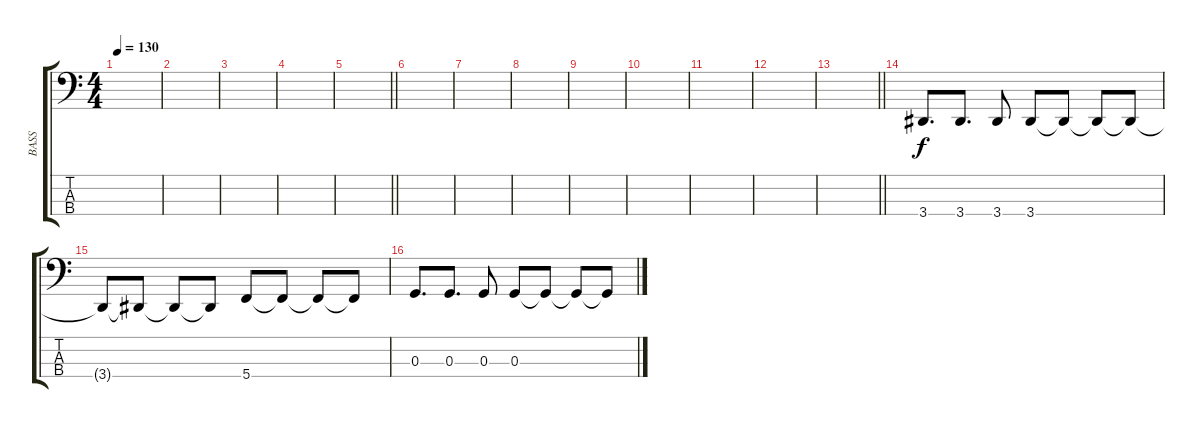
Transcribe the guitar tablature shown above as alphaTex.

\track ("BASS" "BASS") {instrument electricbassfinger}
\staff {score tabs}
\tuning (F2 C2 G1 C1) {hide}
\ts (4 4)
\tempo 130
\clef f4
\ks c
|
|
|
|
\barLineRight lightlight
|
\section ("" "")
|
|
|
|
|
|
|
\barLineRight lightlight
|
\section ("" "")
3.4.8{d} 3.4.8{d} 3.4.8 3.4.8 3.4{t}.8 3.4{t}.8 3.4{t}.8 |
3.4{t}.8 3.4{t}.8 3.4{t}.8 3.4{t}.8 5.4.8 5.4{t}.8 5.4{t}.8 5.4{t}.8 |
0.3.8{d} 0.3.8{d} 0.3.8 0.3.8 0.3{t}.8 0.3{t}.8 0.3{t}.8
